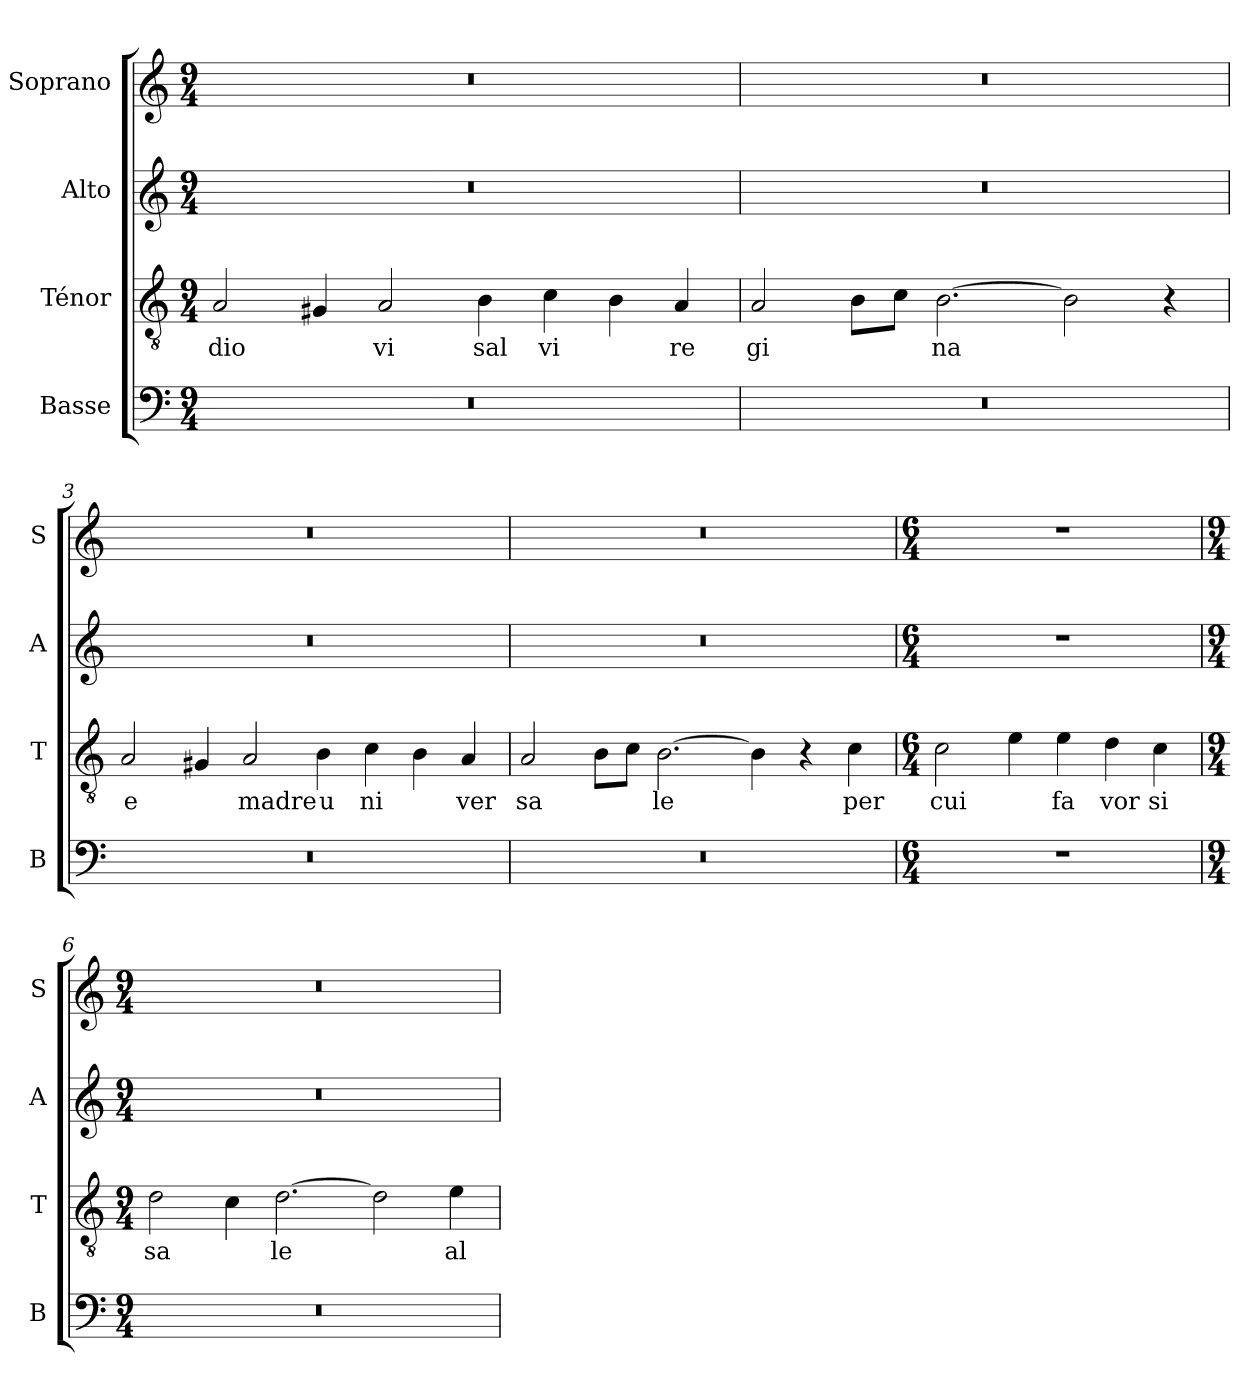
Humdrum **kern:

**kern	**kern	**text	**kern	**kern
*part4	*part3	*part3	*part2	*part1
*staff4	*staff3	*staff3	*staff2	*staff1
*I"Basse	*I"Ténor	*	*I"Alto	*I"Soprano
*I'B	*I'T	*	*I'A	*I'S
*clefF4	*clefGv2	*	*clefG2	*clefG2
*k[]	*k[]	*	*k[]	*k[]
*a:	*a:	*	*a:	*a:
*M9/4	*M9/4	*	*M9/4	*M9/4
=1	=1	=1	=1	=1
!	!	!LO:LY:b	!	!
4%9r	2A/	dio	4%9r	4%9r
.	4G#X/	.	.	.
!	!	!LO:LY:b	!	!
.	2A/	vi	.	.
!	!	!LO:LY:b	!	!
.	4B\	sal	.	.
!	!	!LO:LY:b	!	!
.	4c\	vi	.	.
.	4B\	.	.	.
!	!	!LO:LY:b	!	!
.	4A/	re	.	.
=2	=2	=2	=2	=2
!	!	!LO:LY:b	!	!
4%9r	2A/	gi	4%9r	4%9r
.	8B\L	.	.	.
.	8c\J	.	.	.
!	!	!LO:LY:b	!	!
.	[2.B\	na	.	.
.	2B\]	.	.	.
.	4r	.	.	.
=3	=3	=3	=3	=3
!	!	!LO:LY:b	!	!
4%9r	2A/	e	4%9r	4%9r
.	4G#X/	.	.	.
!	!	!LO:LY:b	!	!
.	2A/	madre	.	.
!	!	!LO:LY:b	!	!
.	4B\	u	.	.
!	!	!LO:LY:b	!	!
.	4c\	ni	.	.
.	4B\	.	.	.
!	!	!LO:LY:b	!	!
.	4A/	ver	.	.
!!LO:LB:g=z
=4	=4	=4	=4	=4
!	!	!LO:LY:b	!	!
4%9r	2A/	sa	4%9r	4%9r
.	8B\L	.	.	.
.	8c\J	.	.	.
!	!	!LO:LY:b	!	!
.	[2.B\	le	.	.
.	4B\]	.	.	.
.	4r	.	.	.
!	!	!LO:LY:b	!	!
.	4c\	per	.	.
=5	=5	=5	=5	=5
*M6/4	*M6/4	*	*M6/4	*M6/4
!	!	!LO:LY:b	!	!
1.r	2c\	cui	1.r	1.r
.	4e\	.	.	.
!	!	!LO:LY:b	!	!
.	4e\	fa	.	.
!	!	!LO:LY:b	!	!
.	4d\	vor	.	.
!	!	!LO:LY:b	!	!
.	4c\	si	.	.
=6	=6	=6	=6	=6
*M9/4	*M9/4	*	*M9/4	*M9/4
!	!	!LO:LY:b	!	!
4%9r	2d\	sa	4%9r	4%9r
.	4c\	.	.	.
!	!	!LO:LY:b	!	!
.	[2.d\	le	.	.
.	2d\]	.	.	.
!	!	!LO:LY:b	!	!
.	4e\	al	.	.
=	=	=	=	=
*-	*-	*-	*-	*-
